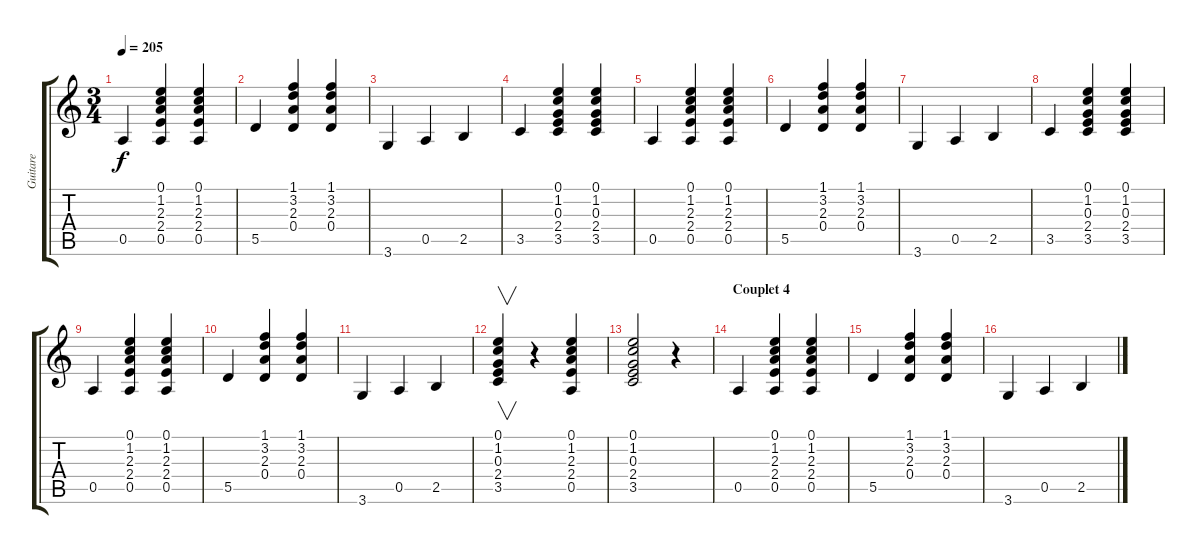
\track ("Guitare" "Guitare") {instrument distortionguitar}
\staff {score tabs}
\tuning (E4 B3 G3 D3 A2 E2) {hide}
\ts (3 4)
\tempo 205
\clef g2
\ks c
0.5.4{dy f} (0.1 1.2 2.3 2.4 0.5).4 (0.1 1.2 2.3 2.4 0.5).4 |
5.5.4 (1.1 3.2 2.3 0.4).4 (1.1 3.2 2.3 0.4).4 |
3.6.4 0.5.4 2.5.4 |
3.5.4 (0.1 1.2 0.3 2.4 3.5).4 (0.1 1.2 0.3 2.4 3.5).4 |
0.5.4 (0.1 1.2 2.3 2.4 0.5).4 (0.1 1.2 2.3 2.4 0.5).4 |
5.5.4 (1.1 3.2 2.3 0.4).4 (1.1 3.2 2.3 0.4).4 |
3.6.4 0.5.4 2.5.4 |
3.5.4 (0.1 1.2 0.3 2.4 3.5).4 (0.1 1.2 0.3 2.4 3.5).4 |
0.5.4 (0.1 1.2 2.3 2.4 0.5).4 (0.1 1.2 2.3 2.4 0.5).4 |
5.5.4 (1.1 3.2 2.3 0.4).4 (1.1 3.2 2.3 0.4).4 |
3.6.4 0.5.4 2.5.4 |
(0.1 1.2 0.3 2.4 3.5).4{v} r.4 (0.1 1.2 2.3 2.4 0.5).4 |
(0.1 1.2 0.3 2.4 3.5).2 r.4 |
\section ("" "Couplet 4")
0.5.4 (0.1 1.2 2.3 2.4 0.5).4 (0.1 1.2 2.3 2.4 0.5).4 |
5.5.4 (1.1 3.2 2.3 0.4).4 (1.1 3.2 2.3 0.4).4 |
3.6.4 0.5.4 2.5.4
